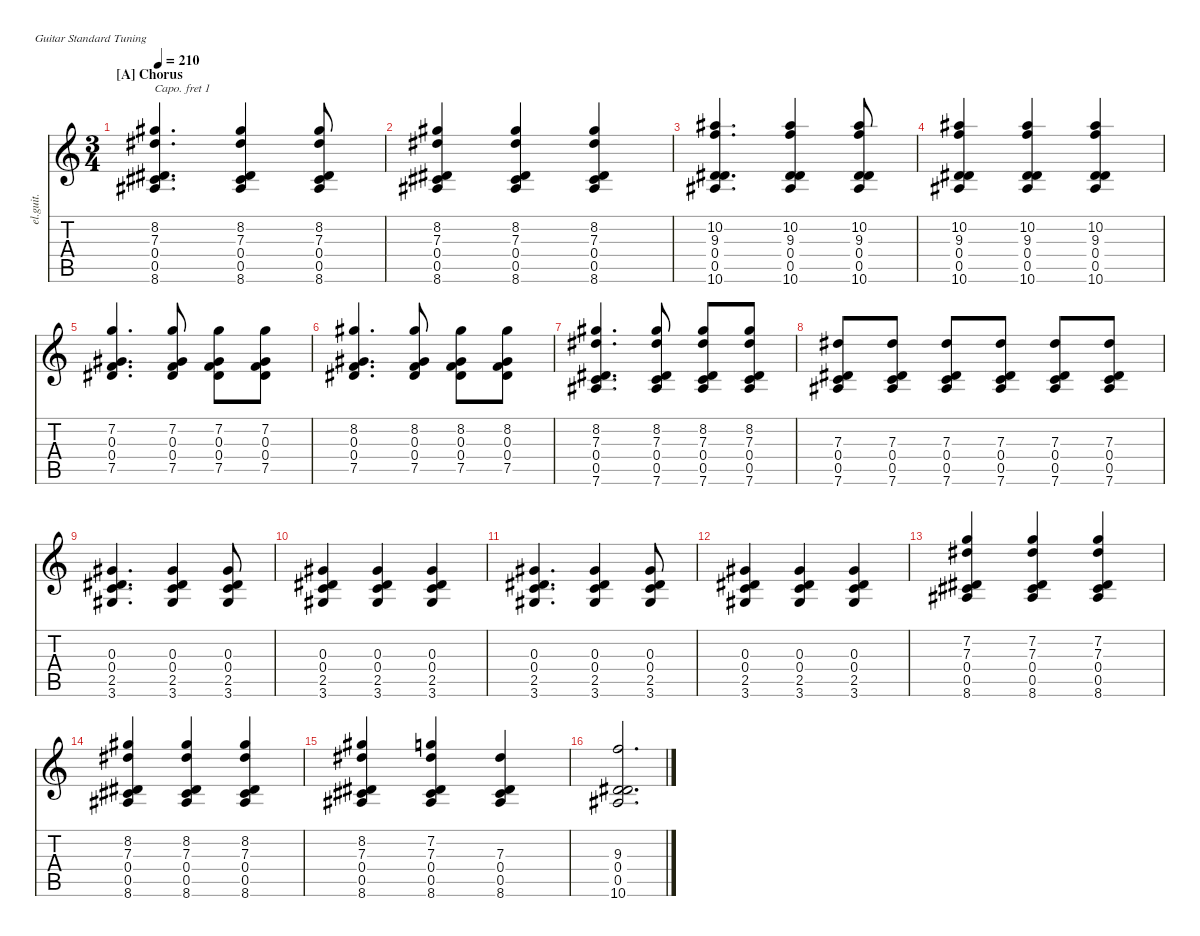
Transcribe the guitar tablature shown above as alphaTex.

\defaultSystemsLayout 4
\hideDynamics
\bracketExtendMode nobrackets
\otherSystemsTrackNameOrientation horizontal
\track ("Clean Guitar" "el.guit.") {instrument electricguitarclean}
\staff {score tabs}
\capo 1
\tuning (E4 B3 G3 D3 A2 E2)
\ts (3 4)
\section ("A" "Chorus")
\tempo 210
\clef g2
\ks c
(8.6{acc #} 0.5{acc #} 0.4{acc #} 7.3{acc #} 8.2{acc #}).4{d dy mf beam Up} (8.6{acc #} 0.5{acc #} 0.4{acc #} 7.3{acc #} 8.2{acc #}).4{beam Up} (8.6{acc #} 0.5{acc #} 0.4{acc #} 7.3{acc #} 8.2{acc #}).8{beam Up} |
(8.6{acc #} 0.5{acc #} 0.4{acc #} 7.3{acc #} 8.2{acc #}).4{beam Up} (8.6{acc #} 0.5{acc #} 0.4{acc #} 7.3{acc #} 8.2{acc #}).4{beam Up} (8.6{acc #} 0.5{acc #} 0.4{acc #} 7.3{acc #} 8.2{acc #}).4{beam Up} |
(10.6{acc #} 0.5{acc #} 0.4{acc #} 9.3 10.2{acc #}).4{d beam Up} (10.6{acc #} 0.5{acc #} 0.4{acc #} 9.3 10.2{acc #}).4{beam Up} (10.6{acc #} 0.5{acc #} 0.4{acc #} 9.3 10.2{acc #}).8{beam Up} |
(10.6{acc #} 0.5{acc #} 0.4{acc #} 9.3 10.2{acc #}).4{beam Up} (10.6{acc #} 0.5{acc #} 0.4{acc #} 9.3 10.2{acc #}).4{beam Up} (10.6{acc #} 0.5{acc #} 0.4{acc #} 9.3 10.2{acc #}).4{beam Up} |
(7.2 0.3{acc #} 0.4{acc #} 7.5).4{d beam Up} (7.2 0.3{acc #} 0.4{acc #} 7.5).8{beam Up} (7.2 0.3{acc #} 0.4{acc #} 7.5).8{beam Down} (7.2 0.3{acc #} 0.4{acc #} 7.5).8{beam Down} |
(8.2{acc #} 0.3{acc #} 0.4{acc #} 7.5).4{d beam Up} (8.2{acc #} 0.3{acc #} 0.4{acc #} 7.5).8{beam Up} (8.2{acc #} 0.3{acc #} 0.4{acc #} 7.5).8{beam Down} (8.2{acc #} 0.3{acc #} 0.4{acc #} 7.5).8{beam Down} |
(7.6 7.3{acc #} 8.2{acc #} 0.4{acc #} 0.5{acc #}).4{d beam Up} (8.2{acc #} 7.3{acc #} 0.4{acc #} 0.5{acc #} 7.6).8{beam Up} (8.2{acc #} 7.3{acc #} 0.4{acc #} 0.5{acc #} 7.6).8{beam Up} (8.2{acc #} 7.3{acc #} 0.4{acc #} 0.5{acc #} 7.6).8{beam Up} |
(7.3{acc #} 0.4{acc #} 0.5{acc #} 7.6).8{beam Up} (7.3{acc #} 0.4{acc #} 0.5{acc #} 7.6).8{beam Up} (7.3{acc #} 0.4{acc #} 0.5{acc #} 7.6).8{beam Up} (7.3{acc #} 0.4{acc #} 0.5{acc #} 7.6).8{beam Up} (7.3{acc #} 0.4{acc #} 0.5{acc #} 7.6).8{beam Up} (7.3{acc #} 0.4{acc #} 0.5{acc #} 7.6).8{beam Up} |
(3.6{acc #} 2.5 0.4{acc #} 0.3{acc #}).4{d beam Up} (3.6{acc #} 2.5 0.4{acc #} 0.3{acc #}).4{beam Up} (3.6{acc #} 2.5 0.4{acc #} 0.3{acc #}).8{beam Up} |
(3.6{acc #} 2.5 0.4{acc #} 0.3{acc #}).4{beam Up} (3.6{acc #} 2.5 0.4{acc #} 0.3{acc #}).4{beam Up} (3.6{acc #} 2.5 0.4{acc #} 0.3{acc #}).4{beam Up} |
(3.6{acc #} 2.5 0.4{acc #} 0.3{acc #}).4{d beam Up} (3.6{acc #} 2.5 0.4{acc #} 0.3{acc #}).4{beam Up} (3.6{acc #} 2.5 0.4{acc #} 0.3{acc #}).8{beam Up} |
(3.6{acc #} 2.5 0.4{acc #} 0.3{acc #}).4{beam Up} (3.6{acc #} 2.5 0.4{acc #} 0.3{acc #}).4{beam Up} (3.6{acc #} 2.5 0.4{acc #} 0.3{acc #}).4{beam Up} |
(8.6{acc #} 0.5{acc #} 7.3{acc #} 7.2 0.4{acc #}).4{beam Up} (8.6{acc #} 0.5{acc #} 7.2 7.3{acc #} 0.4{acc #}).4{beam Up} (8.6{acc #} 0.5{acc #} 7.2 7.3{acc #} 0.4{acc #}).4{beam Up} |
(8.6{acc #} 0.5{acc #} 8.2{acc #} 7.3{acc #} 0.4{acc #}).4{beam Up} (8.6{acc #} 0.5{acc #} 8.2{acc #} 7.3{acc #} 0.4{acc #}).4{beam Up} (8.6{acc #} 0.5{acc #} 8.2{acc #} 7.3{acc #} 0.4{acc #}).4{beam Up} |
(8.6{acc #} 0.5{acc #} 8.2{acc #} 7.3{acc #} 0.4{acc #}).4{beam Up} (8.6{acc #} 0.5{acc #} 7.2 7.3{acc #} 0.4{acc #}).4{beam Up} (8.6{acc #} 0.5{acc #} 7.3{acc #} 0.4{acc #}).4{beam Up} |
(10.6{acc #} 0.5{acc #} 9.3 0.4{acc #}).2{d beam Up}
